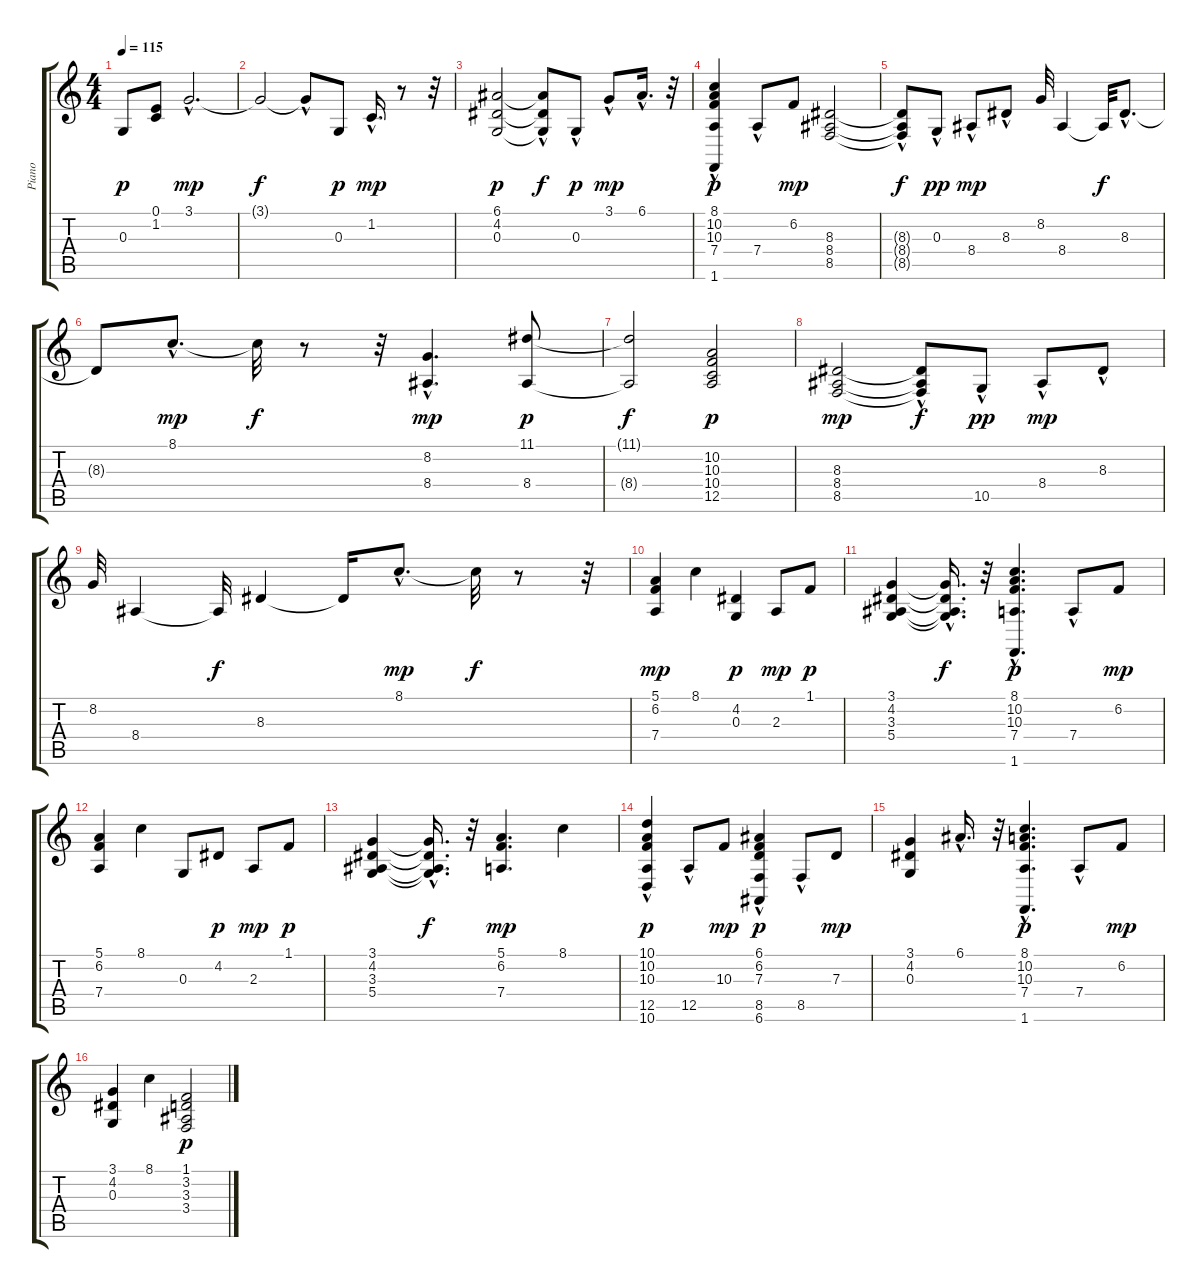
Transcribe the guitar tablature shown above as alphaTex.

\track ("Piano" "Piano") {instrument electricpiano1}
\staff {score tabs}
\tuning (E4 B3 G3 D3 A2 E2) {hide}
\ts (4 4)
\tempo 115
\clef g2
\ks c
0.3.8{dy p} (0.1 1.2).8 3.1{hac}.2{d dy mp} |
3.1{t}.2{dy f} 3.1{hac t}.8 0.3.8{dy p} 1.2{hac}.16{d dy mp} r.8 r.32 |
(6.1 4.2 0.3).2{dy p} (6.1{t} 4.2{hac t} 0.3{t}).8{dy f} 0.3{hac}.8{dy p} 3.1{hac}.8{dy mp} 6.1{hac}.16{d} r.32 |
(8.1 10.2 10.3 7.4{hac} 1.6{hac}).4{dy p} 7.4{hac}.8 6.2.8{dy mp} (8.3 8.4 8.5).2 |
(8.3{hac t} 8.4{hac t} 8.5{t}).8{dy f} 0.3{hac}.8{dy pp} 8.4{hac}.8{dy mp} 8.3{hac}.8 8.2.32 8.4.4 8.4{t}.32{dy f} 8.3{hac}.8{d} |
8.3{t}.8 8.1{hac}.8{d dy mp} 8.1{t}.32{dy f} r.8 r.32 (8.2 8.4{hac}).4{d dy mp} (11.1 8.4).8{dy p} |
(11.1{t} 8.4{t}).2{dy f} (10.2 10.3 10.4 12.5).2{dy p} |
(8.3 8.4 8.5).2{dy mp} (8.3{hac t} 8.4{hac t} 8.5{t}).8{dy f} 10.5{hac}.8{dy pp} 8.4{hac}.8{dy mp} 8.3{hac}.8 |
8.2.32 8.4.4 8.4{t}.32{dy f} 8.3.4 8.3{t}.16 8.1{hac}.8{d dy mp} 8.1{t}.32{dy f} r.8 r.32 |
(5.1 6.2 7.4).4{dy mp} 8.1.4 (4.2 0.3).4{dy p} 2.3.8{dy mp} 1.1.8{dy p} |
(3.1 4.2 3.3 5.4).4 (3.1{hac t} 4.2{hac t} 3.3{hac t} 5.4{hac t}).16{d dy f} r.32 (8.1 10.2 10.3{hac} 7.4 1.6).4{d dy p} 7.4{hac}.8 6.2.8{dy mp} |
(5.1 6.2 7.4).4 8.1.4 0.3.8 4.2.8{dy p} 2.3.8{dy mp} 1.1.8{dy p} |
(3.1 4.2 3.3 5.4).4 (3.1{hac t} 4.2{hac t} 3.3{hac t} 5.4{hac t}).16{d dy f} r.32 (5.1 6.2 7.4).4{d dy mp} 8.1.4 |
(10.1 10.2 10.3 12.5{hac} 10.6{hac}).4{dy p} 12.5{hac}.8 10.3.8{dy mp} (6.1 6.2 7.3 8.5{hac} 6.6{hac}).4{dy p} 8.5{hac}.8 7.3.8{dy mp} |
(3.1 4.2 0.3).4 6.1{hac}.16{d} r.32 (8.1 10.2 10.3{hac} 7.4 1.6).4{d dy p} 7.4{hac}.8 6.2.8{dy mp} |
(3.1 4.2 0.3).4 8.1.4 (1.1 3.2 3.3 3.4).2{dy p}
